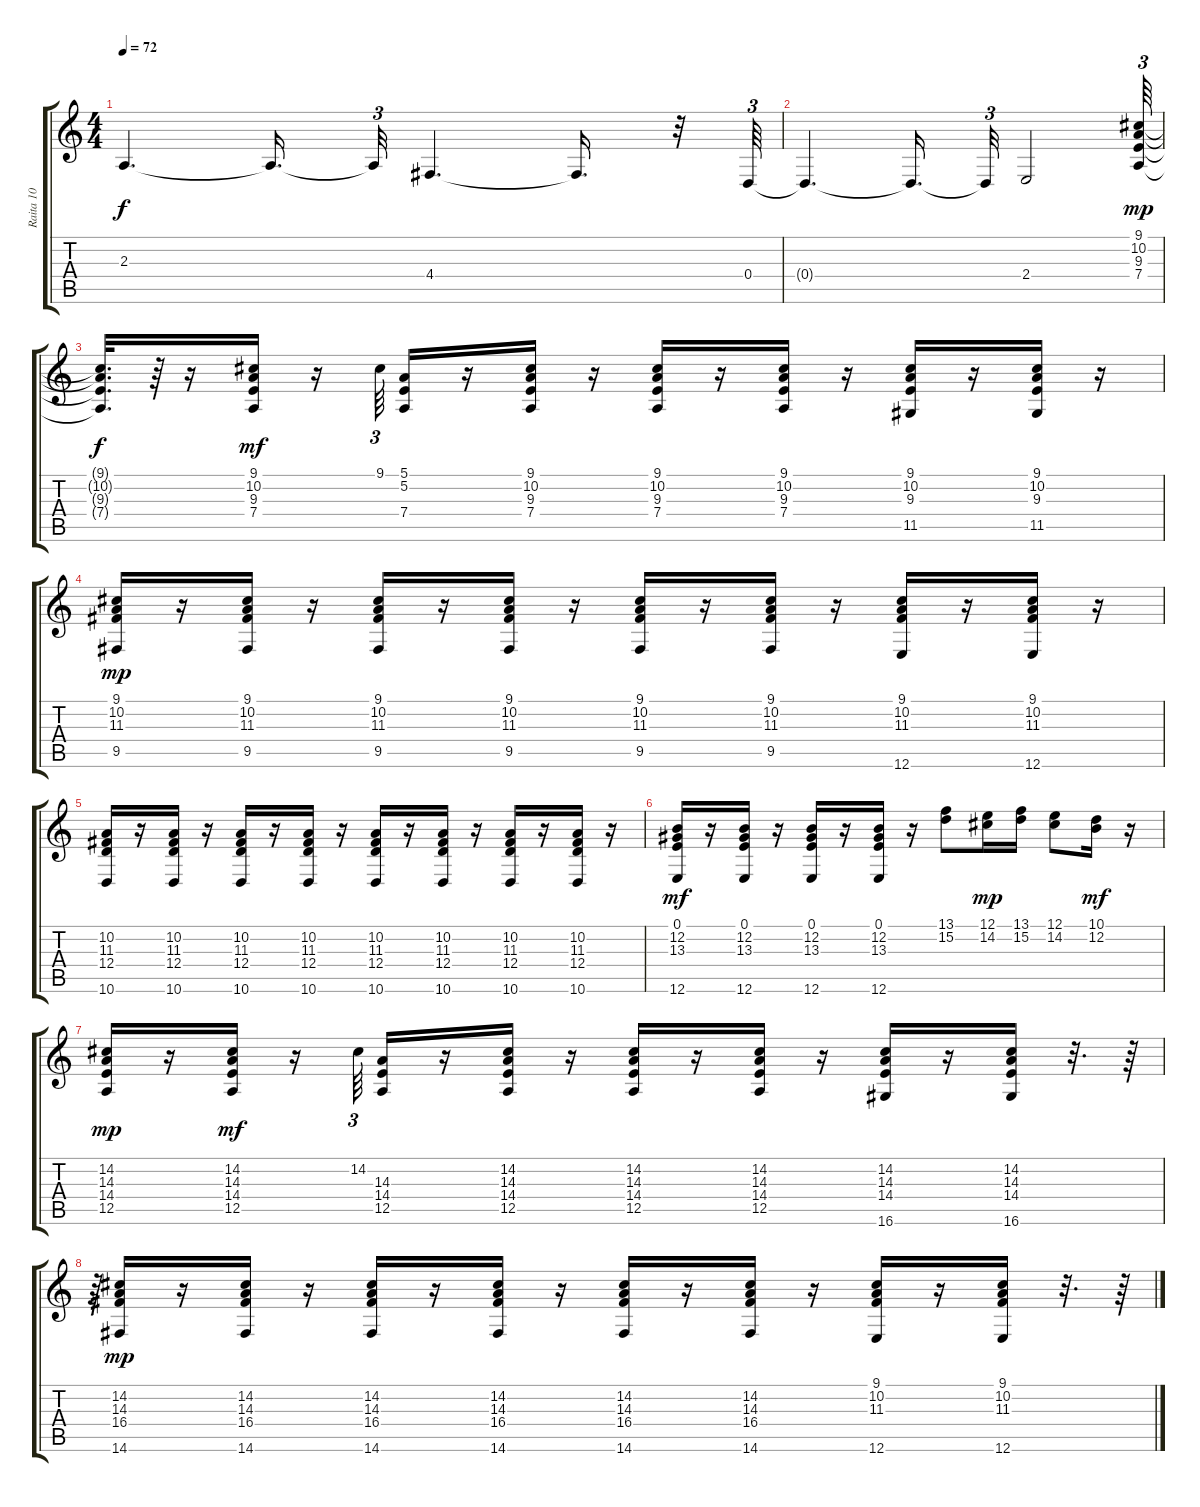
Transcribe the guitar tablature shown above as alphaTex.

\track ("Raita 10" "Raita 10") {instrument stringensemble1}
\staff {score tabs}
\tuning (E4 B3 G3 D3 A2 E2) {hide}
\ts (4 4)
\tempo 72
\clef g2
\ks c
2.3{t}.4{d dy f} 2.3{t}.16{d} 2.3{t}.32{tu (3 2)} 4.4.4{d} 4.4{t}.16{d} r.32 0.4.64{tu (3 2)} |
0.4{t}.4{d} 0.4{t}.16{d} 0.4{t}.32{tu (3 2)} 2.4.2 (9.1 10.2 9.3 7.4).64{tu (3 2) dy mp} |
(9.1{t} 10.2{t} 9.3{t} 7.4{t}).32{d dy f} r.64 r.16 (9.1 10.2 9.3 7.4).16{dy mf} r.16 9.1.64{tu (3 2)} (5.1 5.2 7.4).16 r.16 (9.1 10.2 9.3 7.4).16 r.16 (9.1 10.2 9.3 7.4).16 r.16 (9.1 10.2 9.3 7.4).16 r.16 (9.1 10.2 9.3 11.5).16 r.16 (9.1 10.2 9.3 11.5).16 r.16 |
(9.1 10.2 11.3 9.5).16{dy mp} r.16 (9.1 10.2 11.3 9.5).16 r.16 (9.1 10.2 11.3 9.5).16 r.16 (9.1 10.2 11.3 9.5).16 r.16 (9.1 10.2 11.3 9.5).16 r.16 (9.1 10.2 11.3 9.5).16 r.16 (9.1 10.2 11.3 12.6).16 r.16 (9.1 10.2 11.3 12.6).16 r.16 |
(10.2 11.3 12.4 10.6).16 r.16 (10.2 11.3 12.4 10.6).16 r.16 (10.2 11.3 12.4 10.6).16 r.16 (10.2 11.3 12.4 10.6).16 r.16 (10.2 11.3 12.4 10.6).16 r.16 (10.2 11.3 12.4 10.6).16 r.16 (10.2 11.3 12.4 10.6).16 r.16 (10.2 11.3 12.4 10.6).16 r.16 |
(0.1 12.2 13.3 12.6).16{dy mf} r.16 (0.1 12.2 13.3 12.6).16 r.16 (0.1 12.2 13.3 12.6).16 r.16 (0.1 12.2 13.3 12.6).16 r.16 (13.1 15.2).8 (12.1 14.2).16{dy mp} (13.1 15.2).16 (12.1 14.2).8 (10.1 12.2).16{dy mf} r.16 |
(14.2 14.3 14.4 12.5).16{dy mp} r.16 (14.2 14.3 14.4 12.5).16{dy mf} r.16 14.2.64{tu (3 2)} (14.3 14.4 12.5).16 r.16 (14.2 14.3 14.4 12.5).16 r.16 (14.2 14.3 14.4 12.5).16 r.16 (14.2 14.3 14.4 12.5).16 r.16 (14.2 14.3 14.4 16.6).16 r.16 (14.2 14.3 14.4 16.6).16 r.32{d} r.64 |
r.64{tu (3 2)} (14.2 14.3 16.4 14.6).16{dy mp} r.16 (14.2 14.3 16.4 14.6).16 r.16 (14.2 14.3 16.4 14.6).16 r.16 (14.2 14.3 16.4 14.6).16 r.16 (14.2 14.3 16.4 14.6).16 r.16 (14.2 14.3 16.4 14.6).16 r.16 (9.1 10.2 11.3 12.6).16 r.16 (9.1 10.2 11.3 12.6).16 r.32{d} r.64
